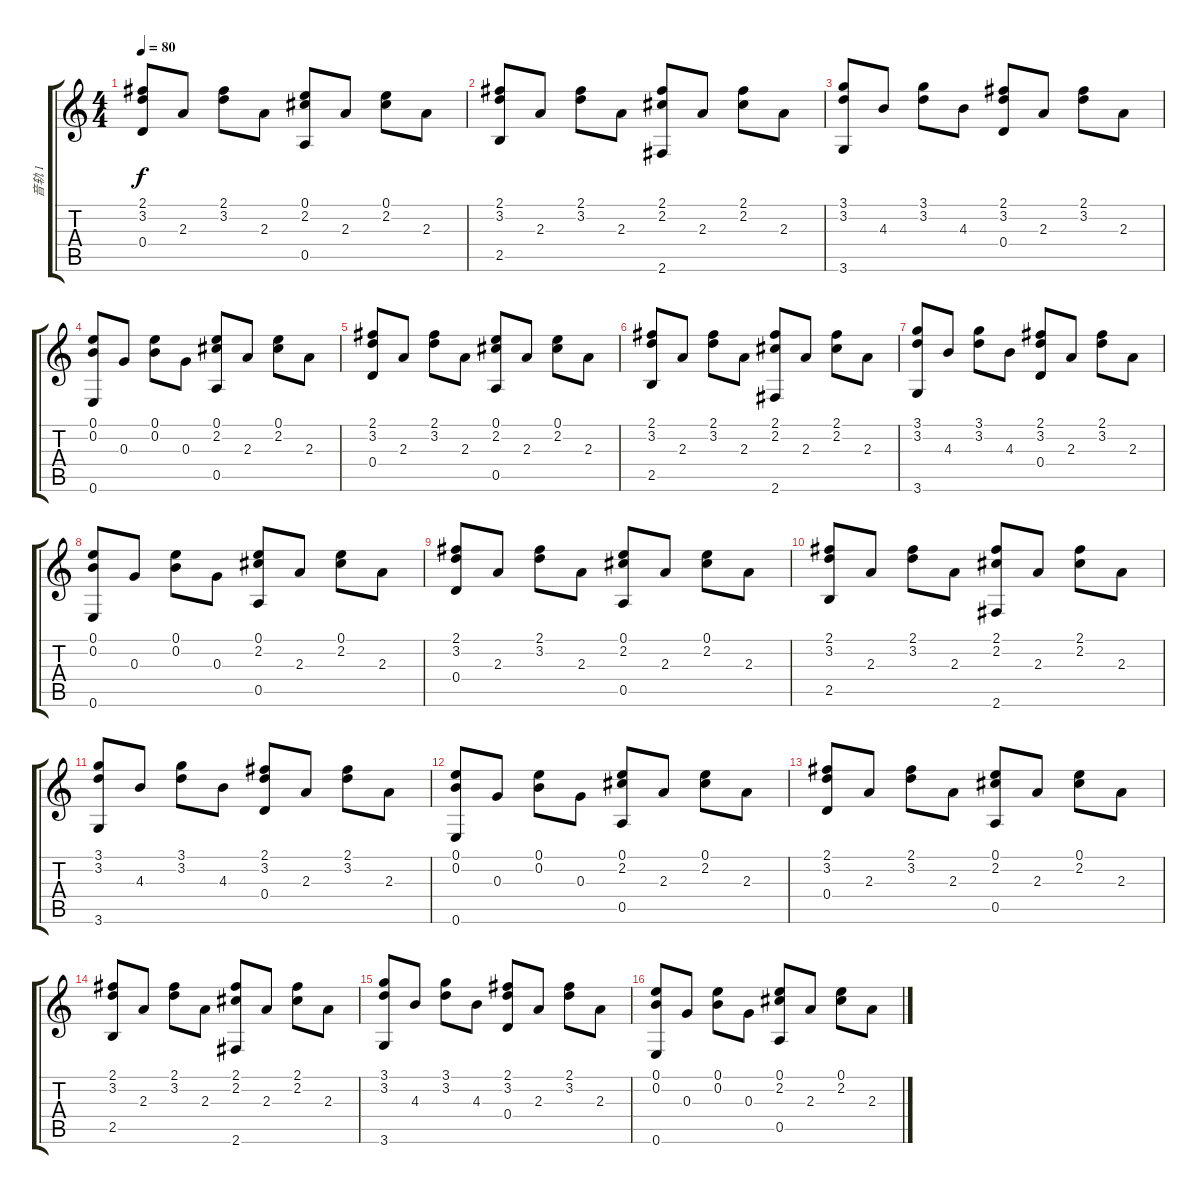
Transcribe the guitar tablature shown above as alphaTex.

\track ("音轨 1" "音轨 1") {instrument acousticguitarsteel}
\staff {score tabs}
\tuning (E4 B3 G3 D3 A2 E2) {hide}
\ts (4 4)
\tempo 80
\clef g2
\ks c
(2.1 3.2 0.4).8{dy f} 2.3.8 (2.1 3.2).8 2.3.8 (0.1 2.2 0.5).8 2.3.8 (0.1 2.2).8 2.3.8 |
(2.1 3.2 2.5).8 2.3.8 (2.1 3.2).8 2.3.8 (2.1 2.2 2.6).8 2.3.8 (2.1 2.2).8 2.3.8 |
(3.1 3.2 3.6).8 4.3.8 (3.1 3.2).8 4.3.8 (2.1 3.2 0.4).8 2.3.8 (2.1 3.2).8 2.3.8 |
(0.1 0.2 0.6).8 0.3.8 (0.1 0.2).8 0.3.8 (0.1 2.2 0.5).8 2.3.8 (0.1 2.2).8 2.3.8 |
(2.1 3.2 0.4).8 2.3.8 (2.1 3.2).8 2.3.8 (0.1 2.2 0.5).8 2.3.8 (0.1 2.2).8 2.3.8 |
(2.1 3.2 2.5).8 2.3.8 (2.1 3.2).8 2.3.8 (2.1 2.2 2.6).8 2.3.8 (2.1 2.2).8 2.3.8 |
(3.1 3.2 3.6).8 4.3.8 (3.1 3.2).8 4.3.8 (2.1 3.2 0.4).8 2.3.8 (2.1 3.2).8 2.3.8 |
(0.1 0.2 0.6).8 0.3.8 (0.1 0.2).8 0.3.8 (0.1 2.2 0.5).8 2.3.8 (0.1 2.2).8 2.3.8 |
(2.1 3.2 0.4).8 2.3.8 (2.1 3.2).8 2.3.8 (0.1 2.2 0.5).8 2.3.8 (0.1 2.2).8 2.3.8 |
(2.1 3.2 2.5).8 2.3.8 (2.1 3.2).8 2.3.8 (2.1 2.2 2.6).8 2.3.8 (2.1 2.2).8 2.3.8 |
(3.1 3.2 3.6).8 4.3.8 (3.1 3.2).8 4.3.8 (2.1 3.2 0.4).8 2.3.8 (2.1 3.2).8 2.3.8 |
(0.1 0.2 0.6).8 0.3.8 (0.1 0.2).8 0.3.8 (0.1 2.2 0.5).8 2.3.8 (0.1 2.2).8 2.3.8 |
(2.1 3.2 0.4).8 2.3.8 (2.1 3.2).8 2.3.8 (0.1 2.2 0.5).8 2.3.8 (0.1 2.2).8 2.3.8 |
(2.1 3.2 2.5).8 2.3.8 (2.1 3.2).8 2.3.8 (2.1 2.2 2.6).8 2.3.8 (2.1 2.2).8 2.3.8 |
(3.1 3.2 3.6).8 4.3.8 (3.1 3.2).8 4.3.8 (2.1 3.2 0.4).8 2.3.8 (2.1 3.2).8 2.3.8 |
(0.1 0.2 0.6).8 0.3.8 (0.1 0.2).8 0.3.8 (0.1 2.2 0.5).8 2.3.8 (0.1 2.2).8 2.3.8
